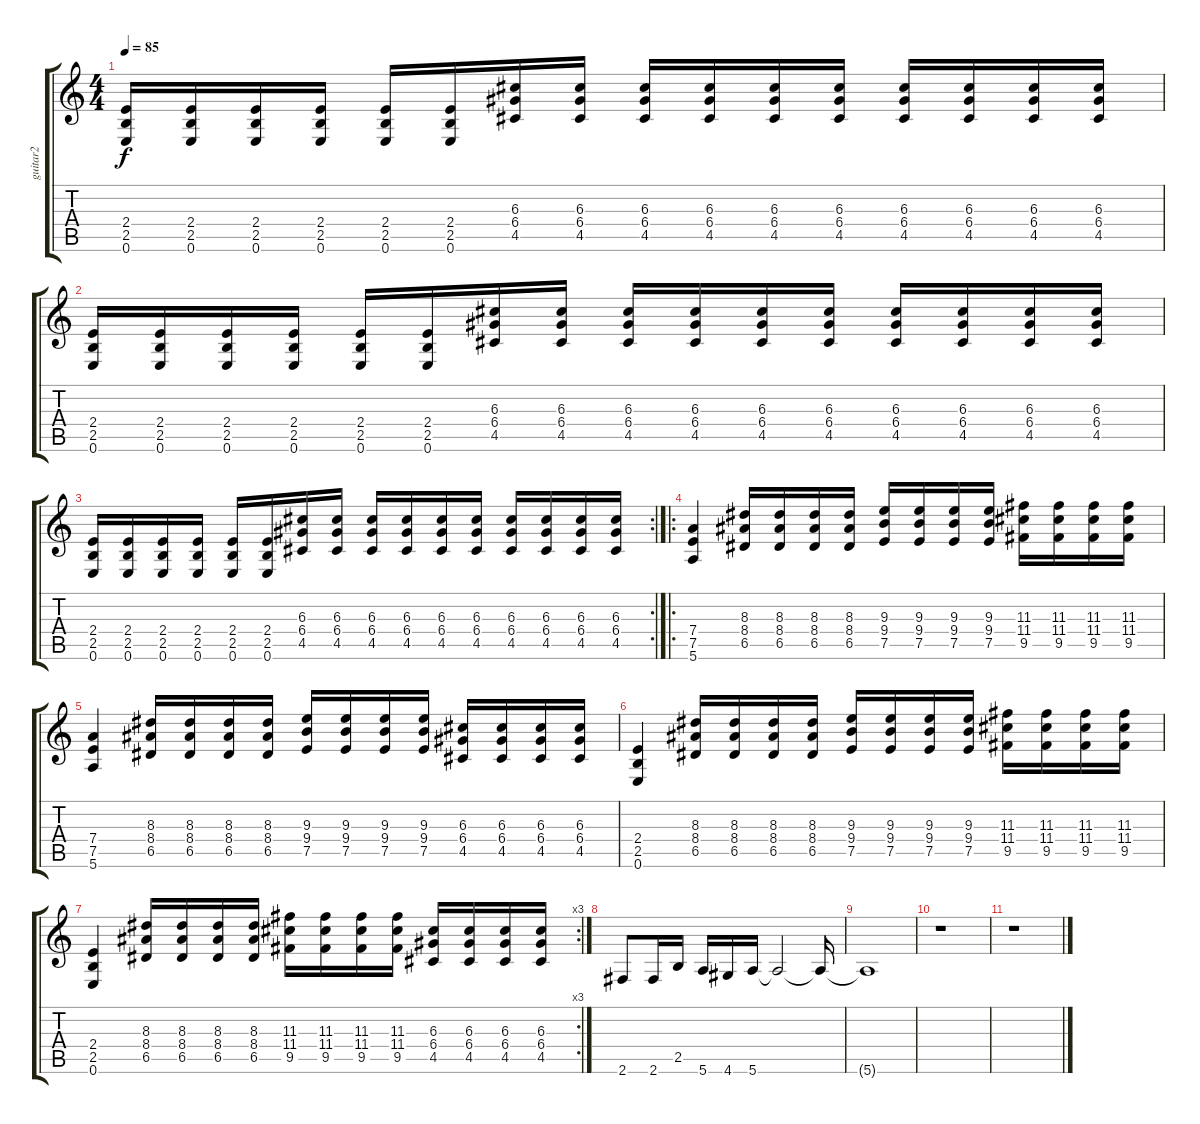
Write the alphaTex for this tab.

\track ("guitar2" "guitar2") {instrument distortionguitar}
\staff {score tabs}
\tuning (E4 B3 G3 D3 A2 E2) {hide}
\ts (4 4)
\tempo 85
\clef g2
\ks c
(2.4 2.5 0.6).16{dy f} (2.4 2.5 0.6).16 (2.4 2.5 0.6).16 (2.4 2.5 0.6).16 (2.4 2.5 0.6).16 (2.4 2.5 0.6).16 (6.3 6.4 4.5).16 (6.3 6.4 4.5).16 (6.3 6.4 4.5).16 (6.3 6.4 4.5).16 (6.3 6.4 4.5).16 (6.3 6.4 4.5).16 (6.3 6.4 4.5).16 (6.3 6.4 4.5).16 (6.3 6.4 4.5).16 (6.3 6.4 4.5).16 |
(2.4 2.5 0.6).16 (2.4 2.5 0.6).16 (2.4 2.5 0.6).16 (2.4 2.5 0.6).16 (2.4 2.5 0.6).16 (2.4 2.5 0.6).16 (6.3 6.4 4.5).16 (6.3 6.4 4.5).16 (6.3 6.4 4.5).16 (6.3 6.4 4.5).16 (6.3 6.4 4.5).16 (6.3 6.4 4.5).16 (6.3 6.4 4.5).16 (6.3 6.4 4.5).16 (6.3 6.4 4.5).16 (6.3 6.4 4.5).16 |
\rc 2
(2.4 2.5 0.6).16 (2.4 2.5 0.6).16 (2.4 2.5 0.6).16 (2.4 2.5 0.6).16 (2.4 2.5 0.6).16 (2.4 2.5 0.6).16 (6.3 6.4 4.5).16 (6.3 6.4 4.5).16 (6.3 6.4 4.5).16 (6.3 6.4 4.5).16 (6.3 6.4 4.5).16 (6.3 6.4 4.5).16 (6.3 6.4 4.5).16 (6.3 6.4 4.5).16 (6.3 6.4 4.5).16 (6.3 6.4 4.5).16 |
\ro
(7.4 7.5 5.6).4 (8.3 8.4 6.5).16 (8.3 8.4 6.5).16 (8.3 8.4 6.5).16 (8.3 8.4 6.5).16 (9.3 9.4 7.5).16 (9.3 9.4 7.5).16 (9.3 9.4 7.5).16 (9.3 9.4 7.5).16 (11.3 11.4 9.5).16 (11.3 11.4 9.5).16 (11.3 11.4 9.5).16 (11.3 11.4 9.5).16 |
(7.4 7.5 5.6).4 (8.3 8.4 6.5).16 (8.3 8.4 6.5).16 (8.3 8.4 6.5).16 (8.3 8.4 6.5).16 (9.3 9.4 7.5).16 (9.3 9.4 7.5).16 (9.3 9.4 7.5).16 (9.3 9.4 7.5).16 (6.3 6.4 4.5).16 (6.3 6.4 4.5).16 (6.3 6.4 4.5).16 (6.3 6.4 4.5).16 |
(2.4 2.5 0.6).4 (8.3 8.4 6.5).16 (8.3 8.4 6.5).16 (8.3 8.4 6.5).16 (8.3 8.4 6.5).16 (9.3 9.4 7.5).16 (9.3 9.4 7.5).16 (9.3 9.4 7.5).16 (9.3 9.4 7.5).16 (11.3 11.4 9.5).16 (11.3 11.4 9.5).16 (11.3 11.4 9.5).16 (11.3 11.4 9.5).16 |
\rc 3
(2.4 2.5 0.6).4 (8.3 8.4 6.5).16 (8.3 8.4 6.5).16 (8.3 8.4 6.5).16 (8.3 8.4 6.5).16 (11.3 11.4 9.5).16 (11.3 11.4 9.5).16 (11.3 11.4 9.5).16 (11.3 11.4 9.5).16 (6.3 6.4 4.5).16 (6.3 6.4 4.5).16 (6.3 6.4 4.5).16 (6.3 6.4 4.5).16 |
2.6.8 2.6.16 2.5.16 5.6.16 4.6.16 5.6.16 5.6{t}.2 5.6{t}.16 |
5.6{t}.1 |
r.1 |
r.1
